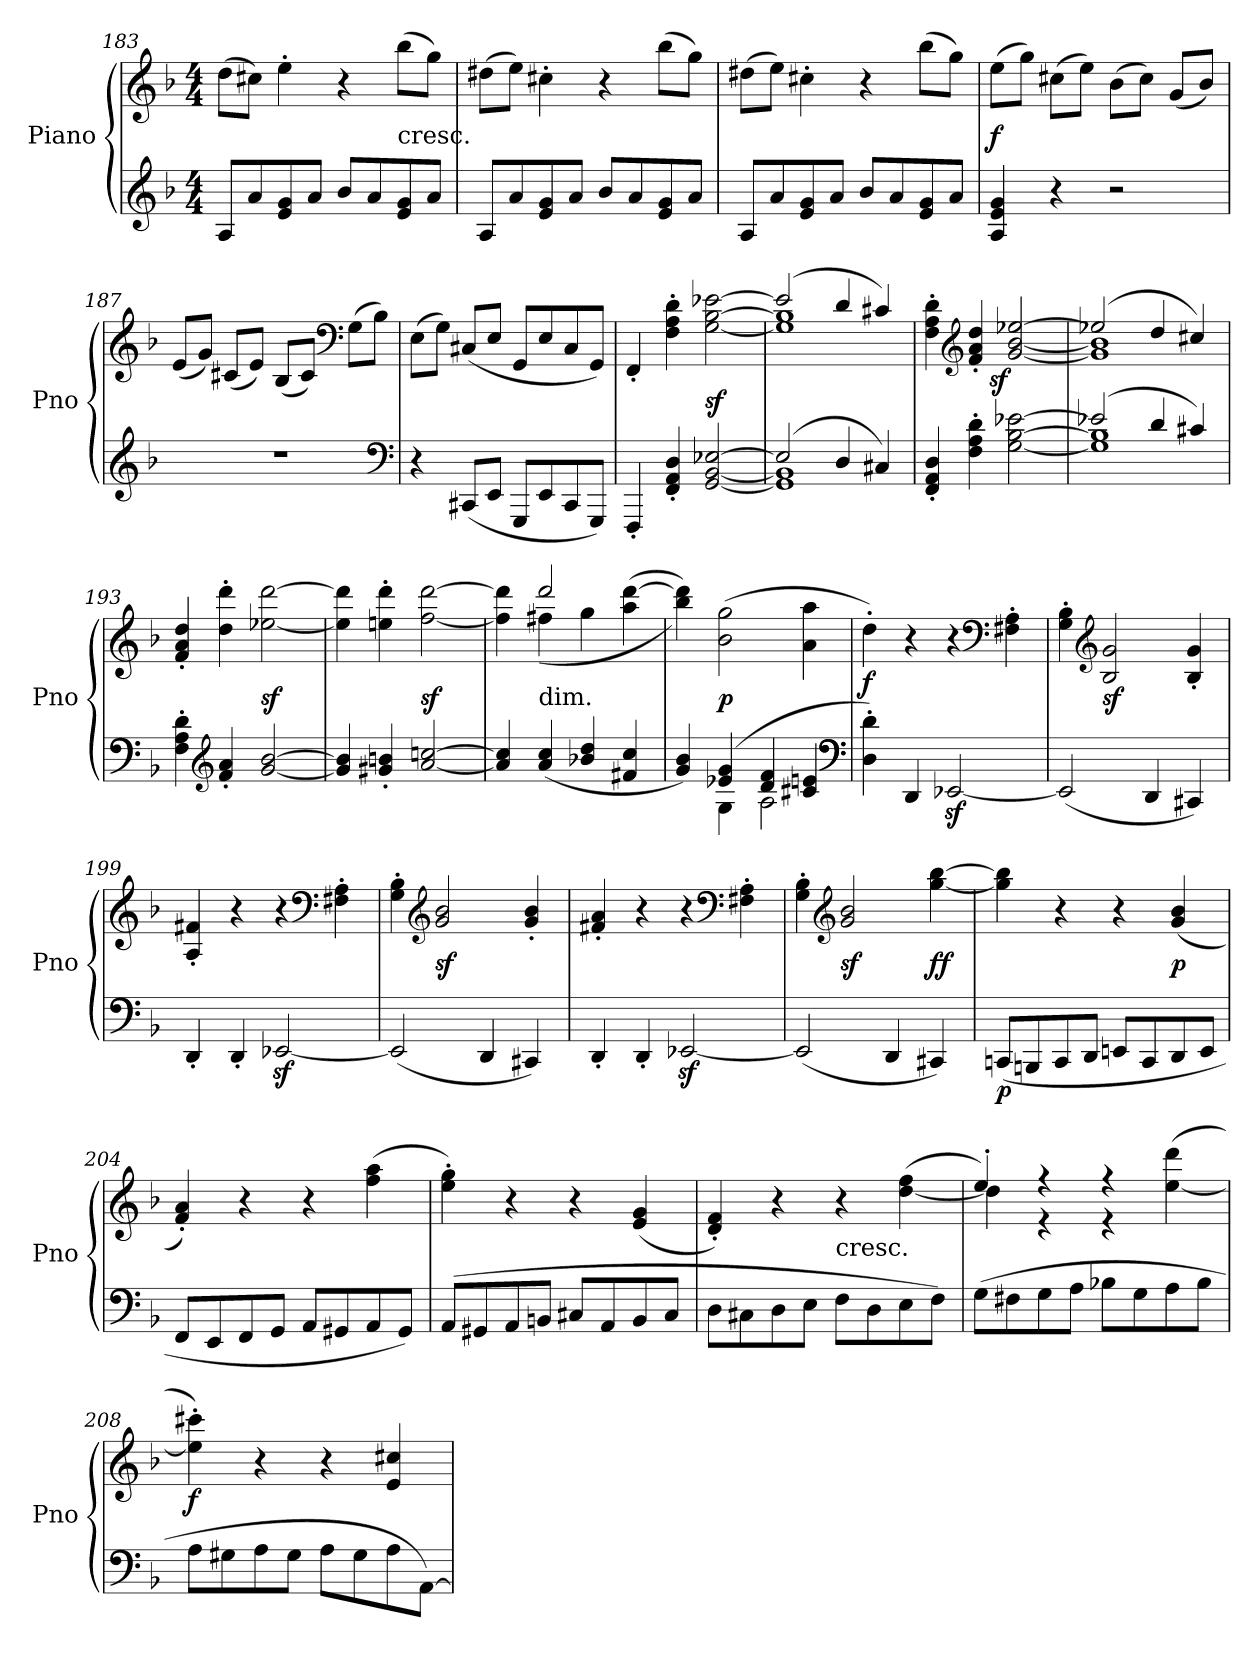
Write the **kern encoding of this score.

**kern	**kern	**dynam
*part1	*part1	*part1
*staff2	*staff1	*staff1/2
*I"Piano	*	*
*I'Pno	*	*
*clefG2	*clefG2	*
*k[b-]	*k[b-]	*
*d:	*d:	*
*M4/4	*M4/4	*
=183	=183	=183
8AL	(8ddL	.
8a	8cc#XJ)	.
8e 8g	4ee'	.
8aJ	.	.
8b-L	4r	.
8a	.	.
!	!LO:TX:c:t=cresc.	!
8e 8g	(8bb-L	.
8aJ	8ggJ)	.
=184	=184	=184
8AL	(8dd#XL	.
8a	8eeJ)	.
8e 8g	4cc#X'	.
8aJ	.	.
8b-L	4r	.
8a	.	.
8e 8g	(8bb-L	.
8aJ	8ggJ)	.
=185	=185	=185
8AL	(8dd#XL	.
8a	8eeJ)	.
8e 8g	4cc#X'	.
8aJ	.	.
8b-L	4r	.
8a	.	.
8e 8g	(8bb-L	.
8aJ	8ggJ)	.
=186	=186	=186
4A 4e 4g	(8eeL	f
.	8ggJ)	.
4r	(8cc#XL	.
.	8eeJ)	.
2r	(8b-L	.
.	8cc#J)	.
.	(8gL	.
.	8b-J)	.
=187	=187	=187
1r	(8eL	.
.	8gJ)	.
.	(8c#XL	.
.	8eJ)	.
.	(8B-L	.
.	8c#J)	.
*	*clefF4	*
.	(8GL	.
.	8B-J)	.
*clefF4	*	*
=188	=188	=188
4r	(8EL	.
.	8GJ)	.
(8CC#XL	(8C#X/L	.
8EEJ	8E/J	.
8GGGL	8GGL	.
8EE	8E	.
8CC#	8C#	.
8GGGJ)	8GGJ)	.
=189	=189	=189
4FFF'	4FF'	.
4FF' 4AA' 4D'	4F' 4A' 4d'	.
[2GG [2BB- [2E-X	[2G [2B- [2e-X	sf
=190	=190	=190
*^	*^	*
(2E-]	1GG] 1BB-]	(2e-]	1G] 1B-]	.
4D	.	4d	.	.
4C#X)	.	4c#X)	.	.
*v	*v	*	*	*
*	*v	*v	*
=191	=191	=191
4FF' 4AA' 4D'	4F' 4A' 4d'	.
*	*clefG2	*
4F' 4A' 4d'	4f' 4a' 4dd'	.
!	!	!LO:DY:rj
[2G [2B- [2e-X	[2g/ [2b-/ [2ee-X/	sf
=192	=192	=192
*^	*^	*
(2e-X]	1G] 1B-]	(2ee-X]	1g] 1b-]	.
4d	.	4dd	.	.
4c#X)	.	4cc#X)	.	.
*v	*v	*	*	*
*	*v	*v	*
=193	=193	=193
4F' 4A' 4d'	4f' 4a' 4dd'	.
*clefG2	*	*
4f' 4a'	4dd' 4ddd'	.
[2g [2b-	[2ee-X [2ddd	sf
=194	=194	=194
4g] 4b-]	4ee-] 4ddd]	.
4g#X' 4bn'	4een' 4ddd'	.
[2a/ [2ccn/	[2ff [2ddd	sf
=195	=195	=195
*	*^	*
4a]/ 4cc]/	4ryy	4ff] 4ddd]	.
!	!LO:TX:c:t=dim.	!	!
(4a/ 4cc/	2ddd	(4ff#X	.
4b-X/ 4dd/	.	4gg	.
4f#X 4cc	4ryy	(<4aa [4ddd	.
*	*v	*v	*
=196	=196	=196
*^	*	*
4g 4b-)	4ryy	4bb- 4ddd]))	.
(4e-X 4g	4G	(2b- 2gg	p
4d 4f	2A	.	.
4c#X 4en	.	4a 4aa	.
*v	*v	*	*
*clefF4	*	*
=197	=197	=197
4D' 4d')	4dd')	f
4DD	4r	.
[2EE-Xz	4r	.
*	*clefF4	*
.	4F#X' 4A'	.
=198	=198	=198
(2EE-]	4G' 4B-'	.
*	*clefG2	*
.	2B- 2g	sf
4DD	.	.
4CC#X)	4B-' 4g'	.
=199	=199	=199
4DD'	4A' 4f#X'	.
4DD'	4r	.
[2EE-Xz	4r	.
*	*clefF4	*
.	4F#X' 4A'	.
=200	=200	=200
(2EE-]	4G' 4B-'	.
*	*clefG2	*
.	2g 2b-	sf
4DD	.	.
4CC#X)	4g' 4b-'	.
=201	=201	=201
4DD'	4f#X' 4a'	.
4DD'	4r	.
[2EE-Xz	4r	.
*	*clefF4	*
.	4F#X' 4A'	.
=202	=202	=202
(2EE-]	4G' 4B-'	.
*	*clefG2	*
.	2g 2b-	sf
4DD	.	.
4CC#X)	[4gg [4bb-	ff
=203	=203	=203
!	!	!LO:DY:b=2
(8CCnL	4gg] 4bb-]	p
8BBBn	.	.
8CC	4r	.
8DDJ	.	.
8EEnL	4r	.
8CC	.	.
8DD	(4g 4b-	p
8EEJ	.	.
=204	=204	=204
8FFL	4f' 4a')	.
8EE	.	.
8FF	4r	.
8GGJ	.	.
8AAL	4r	.
8GG#X	.	.
8AA	(4ff 4aa	.
8GG#J)	.	.
=205	=205	=205
(>8AAL	4ee' 4gg')	.
8GG#X	.	.
8AA	4r	.
8BBnJ	.	.
8C#XL	4r	.
8AA	.	.
8BB	(4e 4g	.
8C#J	.	.
=206	=206	=206
8DL	4d' 4f')	.
8C#X	.	.
8D	4r	.
8EJ	.	.
!	!LO:TX:c:t=cresc.	!
8FL	4r	.
8D	.	.
8E	(>[4dd 4ff	.
8FJ)	.	.
=207	=207	=207
*	*^	*
(8GL	4ee')	4dd]	.
8F#X	.	.	.
8G	4r	4r	.
8AJ	.	.	.
8B-XL	4r	4r	.
8G	.	.	.
8A	4ryy	([4ee 4ddd	.
8B-J	.	.	.
*	*v	*v	*
=208	=208	=208
8AL	4ee]' 4ccc#X')	f
8G#X	.	.
8A	4r	.
8G#J	.	.
8AL	4r	.
8G#	.	.
8A	4e 4cc#X	.
[8AAJ)	.	.
=	=	=
*-	*-	*-
